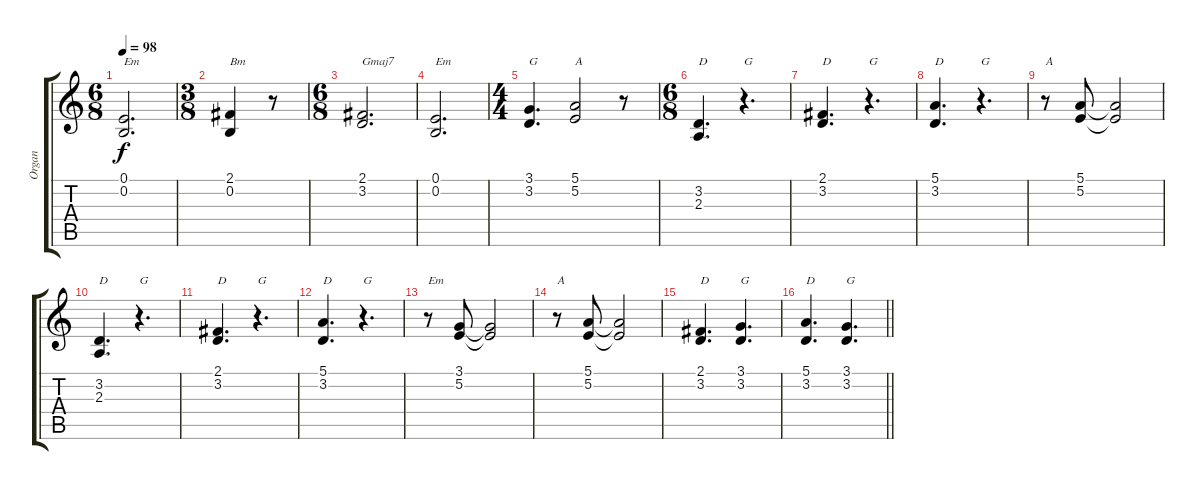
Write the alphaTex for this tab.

\track ("Organ" "Organ") {instrument drawbarorgan}
\staff {score tabs}
\tuning (E4 B3 G3 D3 A2 E2) {hide}
\ts (6 8)
\tempo 98
\clef g2
\ks c
(0.1 0.2).2{d txt "Em" dy f} |
\ts (3 8)
(2.1 0.2).4{txt "Bm"} r.8 |
\ts (6 8)
(2.1 3.2).2{d txt "Gmaj7"} |
(0.1 0.2).2{d txt "Em"} |
\ts (4 4)
(3.1 3.2).4{d txt "G"} (5.1 5.2).2{txt "A"} r.8 |
\ts (6 8)
(3.2 2.3).4{d txt "D"} r.4{d txt "G"} |
(2.1 3.2).4{d txt "D"} r.4{d txt "G"} |
(5.1 3.2).4{d txt "D"} r.4{d txt "G"} |
r.8{txt "A"} (5.1 5.2).8 (5.1{t} 5.2{t}).2 |
(3.2 2.3).4{d txt "D"} r.4{d txt "G"} |
(2.1 3.2).4{d txt "D"} r.4{d txt "G"} |
(5.1 3.2).4{d txt "D"} r.4{d txt "G"} |
r.8{txt "Em"} (3.1 5.2).8 (3.1{t} 5.2{t}).2 |
r.8{txt "A"} (5.1 5.2).8 (5.1{t} 5.2{t}).2 |
(2.1 3.2).4{d txt "D"} (3.1 3.2).4{d txt "G"} |
\barLineRight lightlight
(5.1 3.2).4{d txt "D"} (3.1 3.2).4{d txt "G"}
